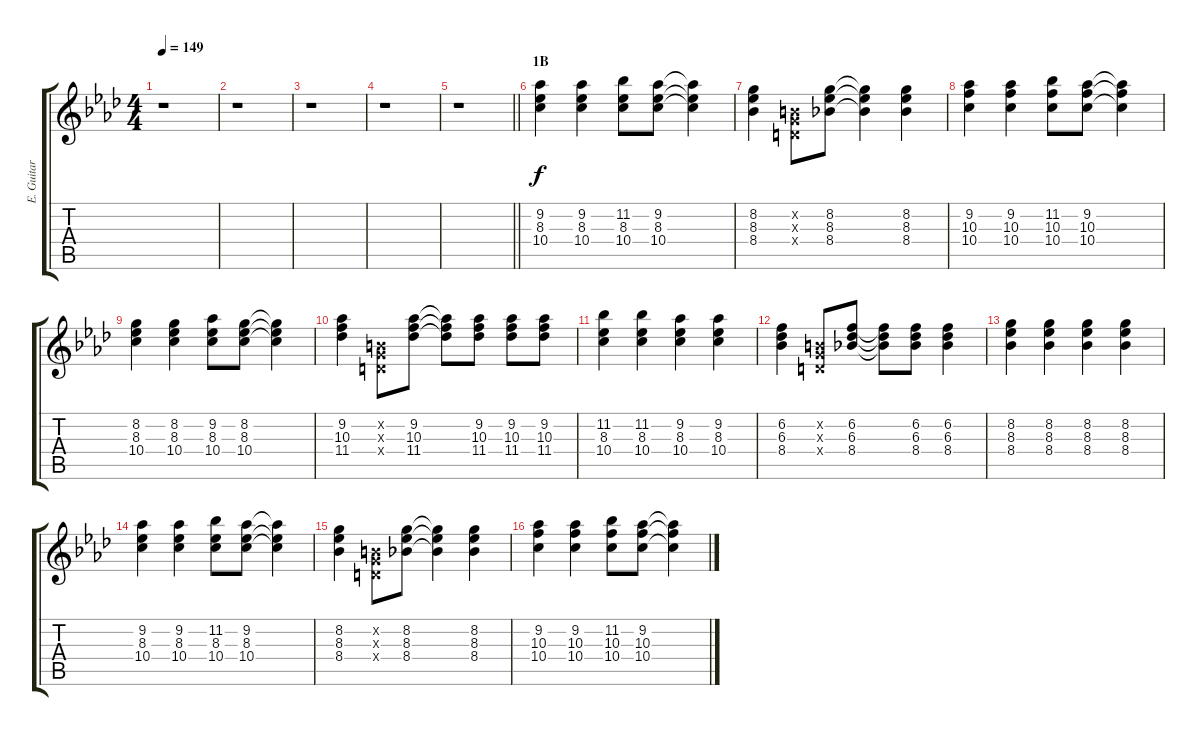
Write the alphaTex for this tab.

\track ("E. Guitar II" "E. Guitar ") {instrument electricguitarjazz}
\staff {score tabs}
\tuning (E4 B3 G3 D3 A2 E2) {hide}
\ts (4 4)
\tempo 149
\clef g2
\ks ab
r.1{dy f} |
r.1 |
r.1 |
r.1 |
\barLineRight lightlight
r.1 |
\section ("" "1B")
(9.2 8.3 10.4).4 (9.2 8.3 10.4).4 (11.2 8.3 10.4).8 (9.2 8.3 10.4).8 (9.2{t} 8.3{t} 10.4{t}).4 |
(8.2 8.3 8.4).4 (0.2{x} 0.3{x} 0.4{x}).8 (8.2 8.3 8.4).8 (8.2{t} 8.3{t} 8.4{t}).4 (8.2 8.3 8.4).4 |
(9.2 10.3 10.4).4 (9.2 10.3 10.4).4 (11.2 10.3 10.4).8 (9.2 10.3 10.4).8 (9.2{t} 10.3{t} 10.4{t}).4 |
(8.2 8.3 10.4).4 (8.2 8.3 10.4).4 (9.2 8.3 10.4).8 (8.2 8.3 10.4).8 (8.2{t} 8.3{t} 10.4{t}).4 |
(9.2 10.3 11.4).4 (0.2{x} 0.3{x} 0.4{x}).8 (9.2 10.3 11.4).8 (9.2{t} 10.3{t} 11.4{t}).8 (9.2 10.3 11.4).8 (9.2 10.3 11.4).8 (9.2 10.3 11.4).8 |
(11.2 8.3 10.4).4 (11.2 8.3 10.4).4 (9.2 8.3 10.4).4 (9.2 8.3 10.4).4 |
(6.2 6.3 8.4).4 (0.2{x} 0.3{x} 0.4{x}).8 (6.2 6.3 8.4).8 (6.2{t} 6.3{t} 8.4{t}).8 (6.2 6.3 8.4).8 (6.2 6.3 8.4).4 |
(8.2 8.3 8.4).4 (8.2 8.3 8.4).4 (8.2 8.3 8.4).4 (8.2 8.3 8.4).4 |
(9.2 8.3 10.4).4 (9.2 8.3 10.4).4 (11.2 8.3 10.4).8 (9.2 8.3 10.4).8 (9.2{t} 8.3{t} 10.4{t}).4 |
(8.2 8.3 8.4).4 (0.2{x} 0.3{x} 0.4{x}).8 (8.2 8.3 8.4).8 (8.2{t} 8.3{t} 8.4{t}).4 (8.2 8.3 8.4).4 |
(9.2 10.3 10.4).4 (9.2 10.3 10.4).4 (11.2 10.3 10.4).8 (9.2 10.3 10.4).8 (9.2{t} 10.3{t} 10.4{t}).4
